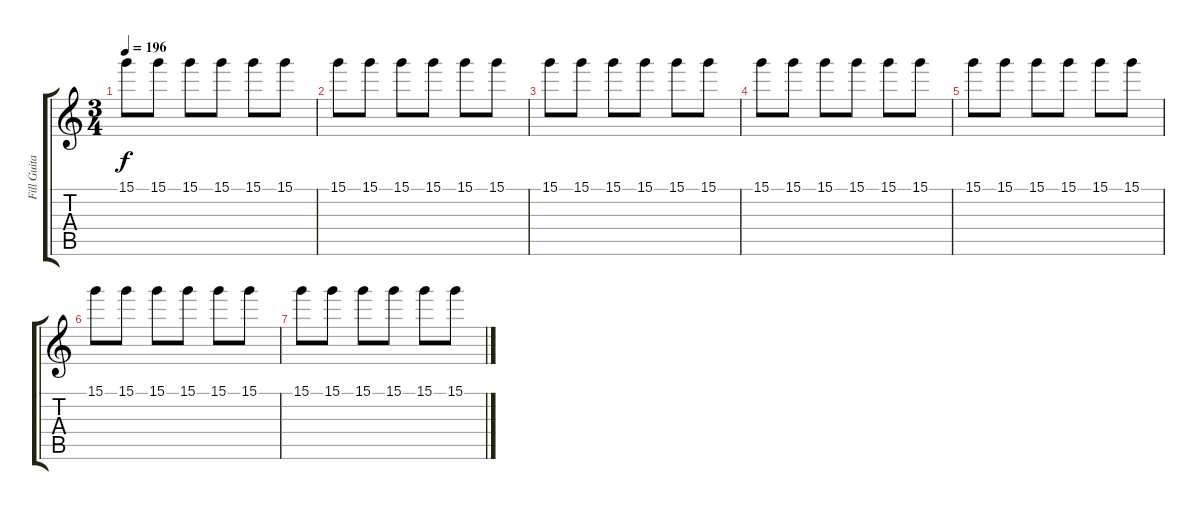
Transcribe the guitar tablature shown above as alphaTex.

\track ("Fill Guitar #1" "Fill Guita") {instrument distortionguitar}
\staff {score tabs}
\tuning (E4 B3 G3 D3 A2 D2) {hide}
\ts (3 4)
\tempo 196
\clef g2
\ks c
15.1.8{dy f} 15.1.8 15.1.8 15.1.8 15.1.8 15.1.8 |
15.1.8 15.1.8 15.1.8 15.1.8 15.1.8 15.1.8 |
15.1.8 15.1.8 15.1.8 15.1.8 15.1.8 15.1.8 |
15.1.8 15.1.8 15.1.8 15.1.8 15.1.8 15.1.8 |
15.1.8 15.1.8 15.1.8 15.1.8 15.1.8 15.1.8 |
15.1.8 15.1.8 15.1.8 15.1.8 15.1.8 15.1.8 |
15.1.8 15.1.8 15.1.8 15.1.8 15.1.8 15.1.8
